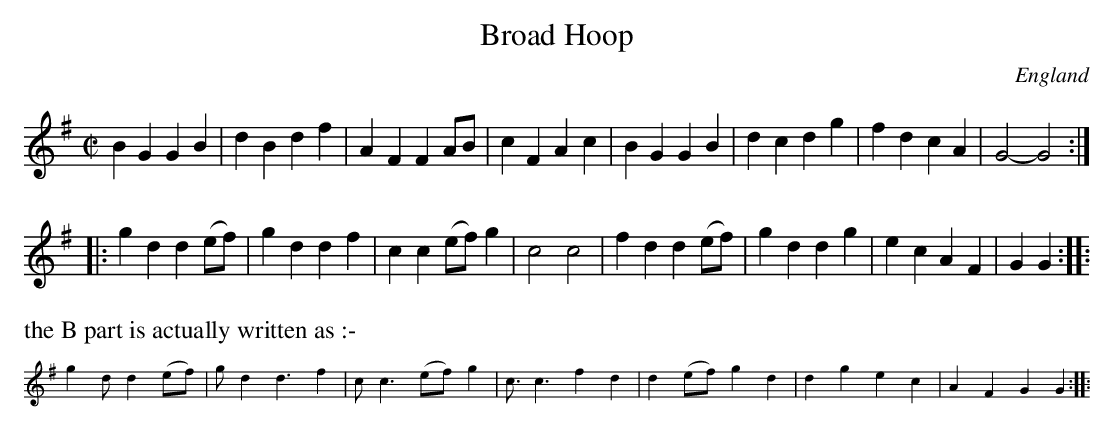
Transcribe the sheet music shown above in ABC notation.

X:1
T:Broad Hoop
L:1/8
M:C|
O:England
K:G
B2G2 G2B2 | d2B2 d2f2 | A2F2 F2AB | c2F2 A2c2 |\
B2G2 G2B2 | d2c2 d2g2 | f2d2 c2A2 | G4-G4 ::
g2d2 d2(ef) | g2d2 d2f2 | c2c2 (ef)g2 | c4 c4 |\
f2d2 d2(ef) | g2d2 d2g2 | e2c2  A2F2  | G2G2 ::
%%text the B part is actually written as :-
g2d d2(ef) | gd2 d3f2 | cc3 (ef)g2 | c3/c3 f2d2 |\
d2(ef) g2d2 | d2g2 e2c2 | A2F2 G2G2 ::
